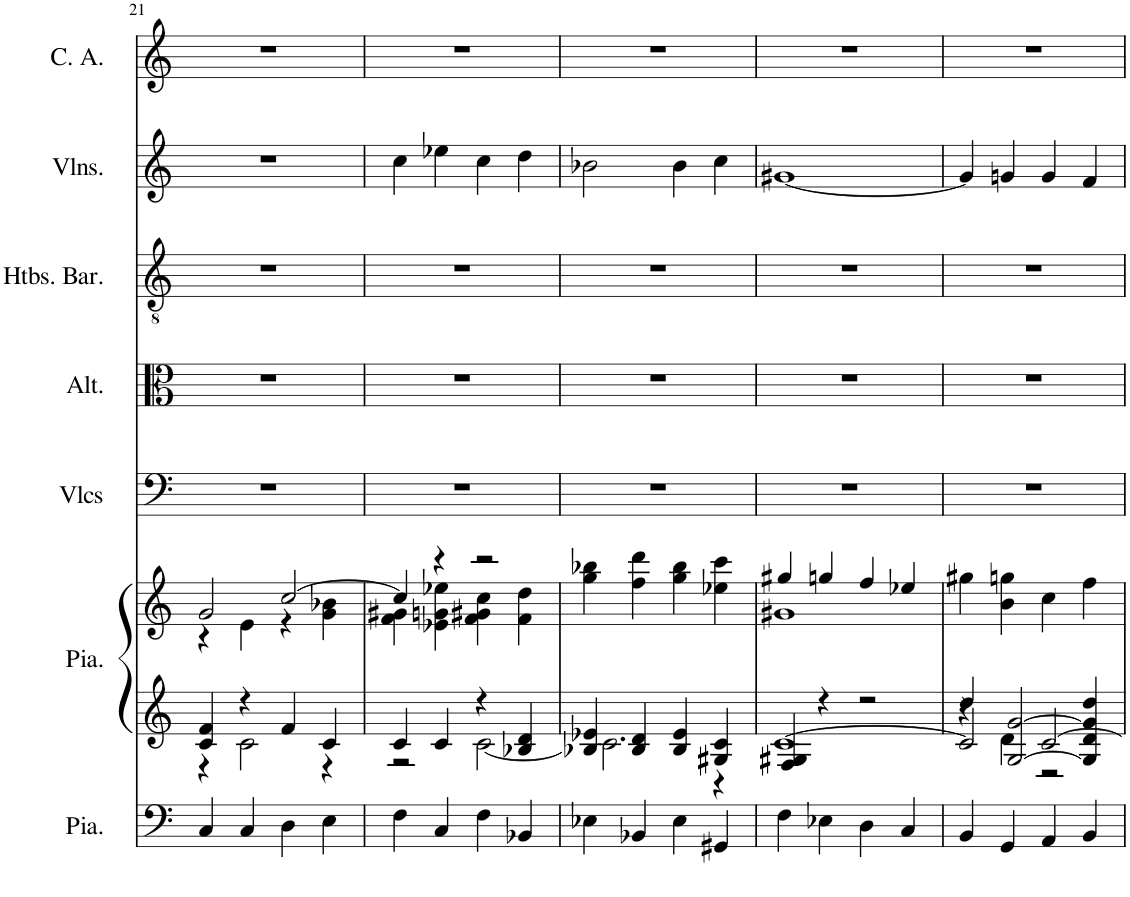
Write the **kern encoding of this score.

**kern	**kern	**kern	**kern	**kern	**kern	**kern	**kern
*part7	*part6	*part6	*part5	*part4	*part3	*part2	*part1
*staff8	*staff7	*staff6	*staff5	*staff4	*staff3	*staff2	*staff1
*I"Piano, Pedals	*I"Piano, Organ	*	*I"Violoncelles, Bass	*I"Altos, Tenor	*I"Hautbois Baryton, Alto	*I"Violons, Soprano	*I"Cor anglais, Baritone solo
*I'Pia.	*I'Pia.	*	*I'Vlcs	*I'Alt.	*I'Htbs. Bar.	*I'Vlns.	*I'C. A.
!!LO:PB:g=z
*clefF4	*clefG2	*clefG2	*clefF4	*clefC3	*clefGv2	*clefG2	*clefG2
*	*	*	*	*	*	*	*Trd4c7
*k[]	*k[]	*k[]	*k[]	*k[]	*k[]	*k[]	*k[]
*M4/4	*M4/4	*M4/4	*M4/4	*M4/4	*M4/4	*M4/4	*M4/4
=21	=21	=21	=21	=21	=21	=21	=21
*	*^	*^	*	*	*	*	*
4C/	4c/ 4f/	4r	2g/	4r	1r	1r	1r	1r	1r
4C/	4r	2c\	.	4e\	.	.	.	.	.
4D\	4f/	.	[2cc/	4r	.	.	.	.	.
4E\	4c/	4r	.	4g\ 4b-X\	.	.	.	.	.
=22	=22	=22	=22	=22	=22	=22	=22	=22	=22
4F\	4c/	2r	4cc/]	4f\ 4g#X\	1r	1r	1r	4cc\	1r
4C/	4c/	.	4r	4e-X\ 4gn\ 4ee-X\	.	.	.	4ee-X\	.
4F\	4r	[2c\	2r	4f\ 4g#X\ 4cc\	.	.	.	4cc\	.
4BB-X/	4B-X/ 4d/	.	.	4f\ 4dd\	.	.	.	4dd\	.
*	*	*	*v	*v	*	*	*	*	*
=23	=23	=23	=23	=23	=23	=23	=23	=23
4E-X\	4B-X/ 4e-X/	2.c\]	4gg\ 4bb-X\	1r	1r	1r	2b-X\	1r
4BB-X/	4B-/ 4d/	.	4ff\ 4ddd\	.	.	.	.	.
4E-\	4B-/ 4e-/	.	4gg\ 4bb-\	.	.	.	4b-\	.
4GG#X/	4G#X/ 4c/	4r	4ee-X\ 4ccc\	.	.	.	4cc\	.
=24	=24	=24	=24	=24	=24	=24	=24	=24
*	*	*	*^	*	*	*	*	*
4F\	4F/ 4G#X/	[1c	4gg#X/	1g#X	1r	1r	1r	[1g#X	1r
4E-X\	4r	.	4ggn/	.	.	.	.	.	.
4D\	2r	.	4ff/	.	.	.	.	.	.
4C/	.	.	4ee-X/	.	.	.	.	.	.
*	*	*	*v	*v	*	*	*	*	*
=25	=25	=25	=25	=25	=25	=25	=25	=25
*	*	*^	*	*	*	*	*	*
4BB/	4dd/	4r	2c/]	4gg#X\	1r	1r	1r	4g#/]	1r
4GG/	[2G/ [2g/	4d\	.	4b\ 4ggn\	.	.	.	4gn/	.
4AA/	.	2r	[2c/	4cc\	.	.	.	4g/	.
4BB/	4G/] 4d/ 4g/] 4dd/	.	.	4ff\	.	.	.	4f/	.
*	*v	*v	*v	*	*	*	*	*	*
=	=	=	=	=	=	=	=
*-	*-	*-	*-	*-	*-	*-	*-
